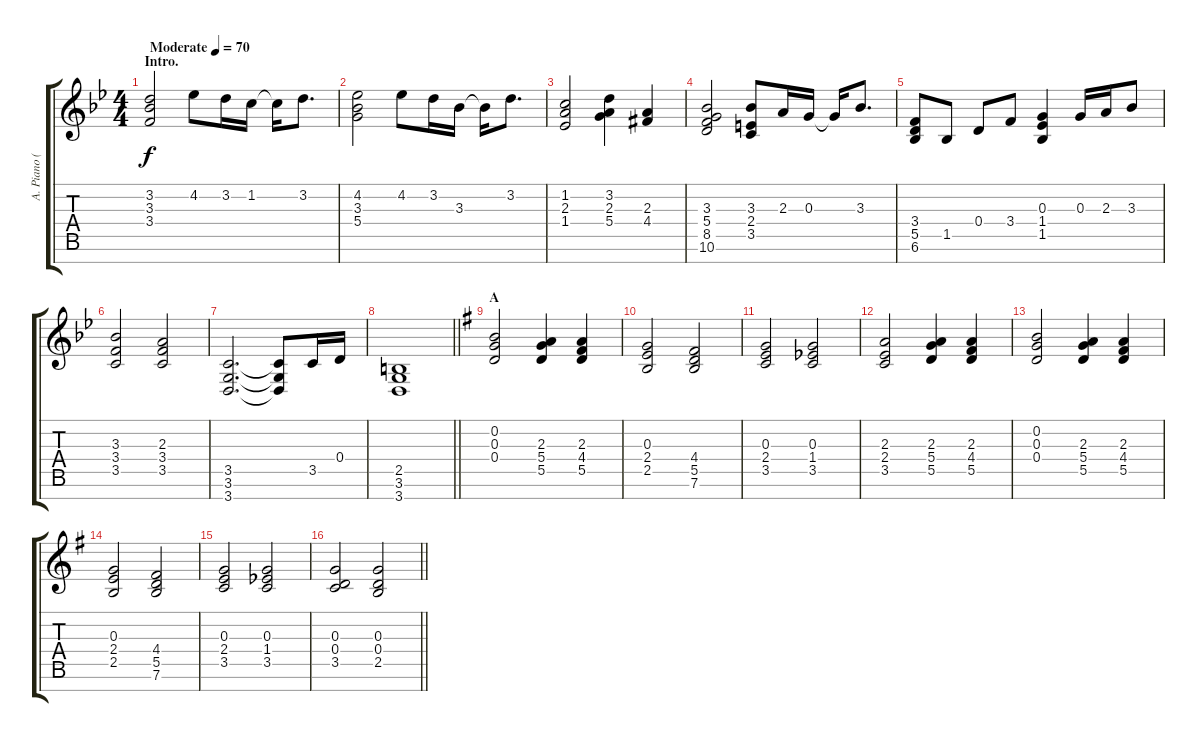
\track ("A. Piano (Right Hand)" "A. Piano (") {instrument acousticgrandpiano}
\staff {score tabs}
\tuning (E5 B4 G4 D4 A3 E3 B2) {hide}
\ts (4 4)
\section ("" "Intro.")
\tempo (70 "Moderate")
\clef g2
\ks bb
(3.2 3.3 3.4).2{dy f instrument acousticgrandpiano} 4.2.8 3.2.16 1.2.16 1.2{t}.16 3.2.8{d} |
(4.2 3.3 5.4).2 4.2.8 3.2.16 3.3.16 3.3{t}.16 3.2.8{d} |
(1.2 2.3 1.4).2 (3.2 2.3 5.4).4 (2.3 4.4{acc #}).4 |
(3.3 5.4 8.5 10.6).2 (3.3 2.4 3.5).8 2.3.16 0.3.16 0.3{t}.16 3.3.8{d} |
(3.4 5.5 6.6).8 1.5.8 0.4.8 3.4.8 (0.3 1.4 1.5).4 0.3.16 2.3.16 3.3.8 |
(3.3 3.4 3.5).2 (2.3 3.4 3.5).2 |
(3.5 3.6 3.7).2{d} (3.5{t} 3.6{t} 3.7{t}).8 3.5.16 0.4.16 |
\barLineRight lightlight
(2.5 3.6 3.7).1 |
\section ("" "A")
\ks g
(0.2 0.3 0.4).2 (2.3 5.4 5.5).4 (2.3 4.4 5.5).4 |
(0.3 2.4 2.5).2 (4.4 5.5 7.6).2 |
(0.3 2.4 3.5).2 (0.3 1.4{acc b} 3.5).2 |
(2.3 2.4 3.5).2 (2.3 5.4 5.5).4 (2.3 4.4 5.5).4 |
(0.2 0.3 0.4).2 (2.3 5.4 5.5).4 (2.3 4.4 5.5).4 |
(0.3 2.4 2.5).2 (4.4 5.5 7.6).2 |
(0.3 2.4 3.5).2 (0.3 1.4{acc b} 3.5).2 |
\barLineRight lightlight
(0.3 0.4 3.5).2 (0.3 0.4 2.5).2
